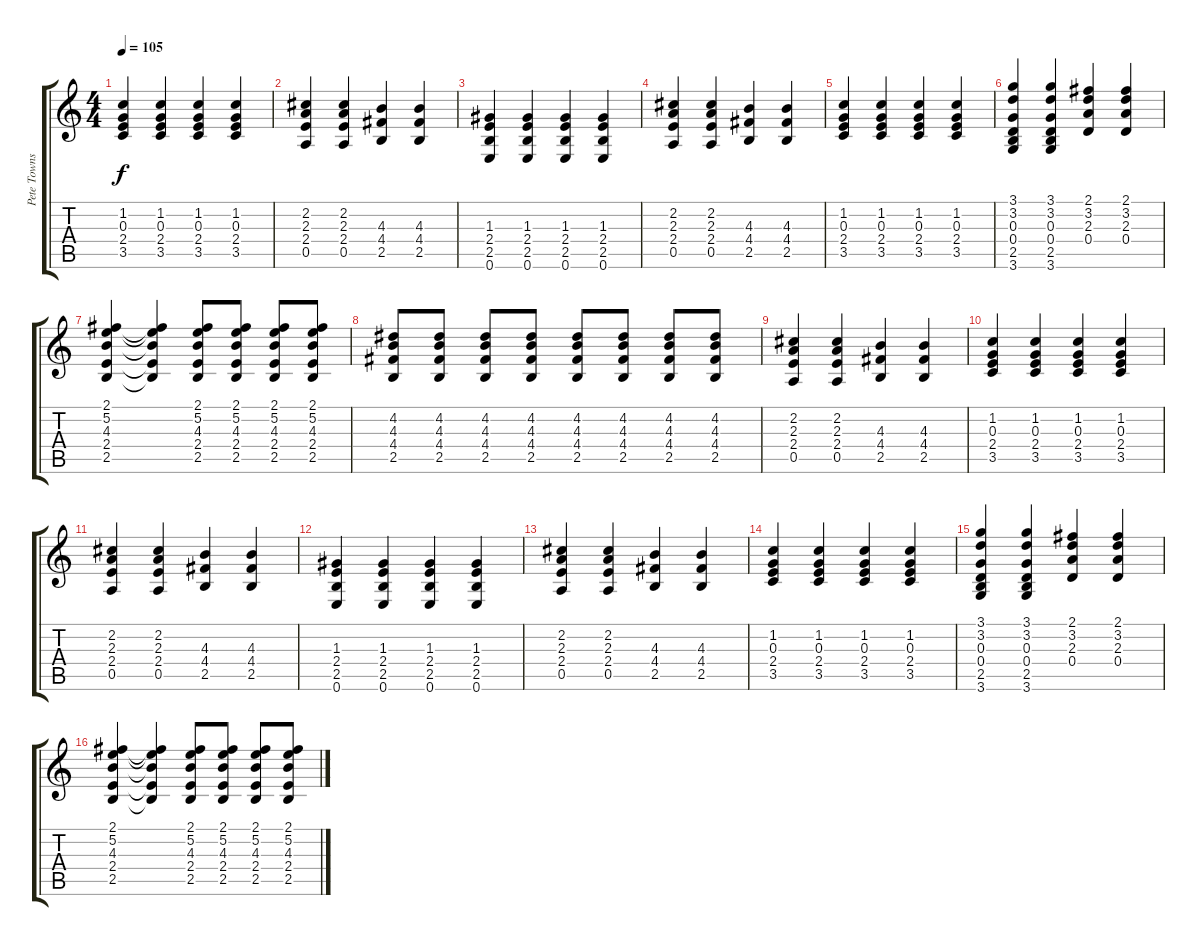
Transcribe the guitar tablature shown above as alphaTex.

\track ("Pete Townshend" "Pete Towns") {instrument distortionguitar}
\staff {score tabs}
\tuning (E4 B3 G3 D3 A2 E2) {hide}
\ts (4 4)
\tempo 105
\clef g2
\ks c
(1.2 0.3 2.4 3.5).4{dy f} (1.2 0.3 2.4 3.5).4 (1.2 0.3 2.4 3.5).4 (1.2 0.3 2.4 3.5).4 |
(2.2 2.3 2.4 0.5).4 (2.2 2.3 2.4 0.5).4 (4.3 4.4 2.5).4 (4.3 4.4 2.5).4 |
(1.3 2.4 2.5 0.6).4 (1.3 2.4 2.5 0.6).4 (1.3 2.4 2.5 0.6).4 (1.3 2.4 2.5 0.6).4 |
(2.2 2.3 2.4 0.5).4 (2.2 2.3 2.4 0.5).4 (4.3 4.4 2.5).4 (4.3 4.4 2.5).4 |
(1.2 0.3 2.4 3.5).4 (1.2 0.3 2.4 3.5).4 (1.2 0.3 2.4 3.5).4 (1.2 0.3 2.4 3.5).4 |
(3.1 3.2 0.3 0.4 2.5 3.6).4 (3.1 3.2 0.3 0.4 2.5 3.6).4 (2.1 3.2 2.3 0.4).4 (2.1 3.2 2.3 0.4).4 |
(2.1 5.2 4.3 2.4 2.5).4 (2.1{t} 5.2{t} 4.3{t} 2.4{t} 2.5{t}).4 (2.1 5.2 4.3 2.4 2.5).8 (2.1 5.2 4.3 2.4 2.5).8 (2.1 5.2 4.3 2.4 2.5).8 (2.1 5.2 4.3 2.4 2.5).8 |
(4.2 4.3 4.4 2.5).8 (4.2 4.3 4.4 2.5).8 (4.2 4.3 4.4 2.5).8 (4.2 4.3 4.4 2.5).8 (4.2 4.3 4.4 2.5).8 (4.2 4.3 4.4 2.5).8 (4.2 4.3 4.4 2.5).8 (4.2 4.3 4.4 2.5).8 |
(2.2 2.3 2.4 0.5).4 (2.2 2.3 2.4 0.5).4 (4.3 4.4 2.5).4 (4.3 4.4 2.5).4 |
(1.2 0.3 2.4 3.5).4 (1.2 0.3 2.4 3.5).4 (1.2 0.3 2.4 3.5).4 (1.2 0.3 2.4 3.5).4 |
(2.2 2.3 2.4 0.5).4 (2.2 2.3 2.4 0.5).4 (4.3 4.4 2.5).4 (4.3 4.4 2.5).4 |
(1.3 2.4 2.5 0.6).4 (1.3 2.4 2.5 0.6).4 (1.3 2.4 2.5 0.6).4 (1.3 2.4 2.5 0.6).4 |
(2.2 2.3 2.4 0.5).4 (2.2 2.3 2.4 0.5).4 (4.3 4.4 2.5).4 (4.3 4.4 2.5).4 |
(1.2 0.3 2.4 3.5).4 (1.2 0.3 2.4 3.5).4 (1.2 0.3 2.4 3.5).4 (1.2 0.3 2.4 3.5).4 |
(3.1 3.2 0.3 0.4 2.5 3.6).4 (3.1 3.2 0.3 0.4 2.5 3.6).4 (2.1 3.2 2.3 0.4).4 (2.1 3.2 2.3 0.4).4 |
(2.1 5.2 4.3 2.4 2.5).4 (2.1{t} 5.2{t} 4.3{t} 2.4{t} 2.5{t}).4 (2.1 5.2 4.3 2.4 2.5).8 (2.1 5.2 4.3 2.4 2.5).8 (2.1 5.2 4.3 2.4 2.5).8 (2.1 5.2 4.3 2.4 2.5).8
